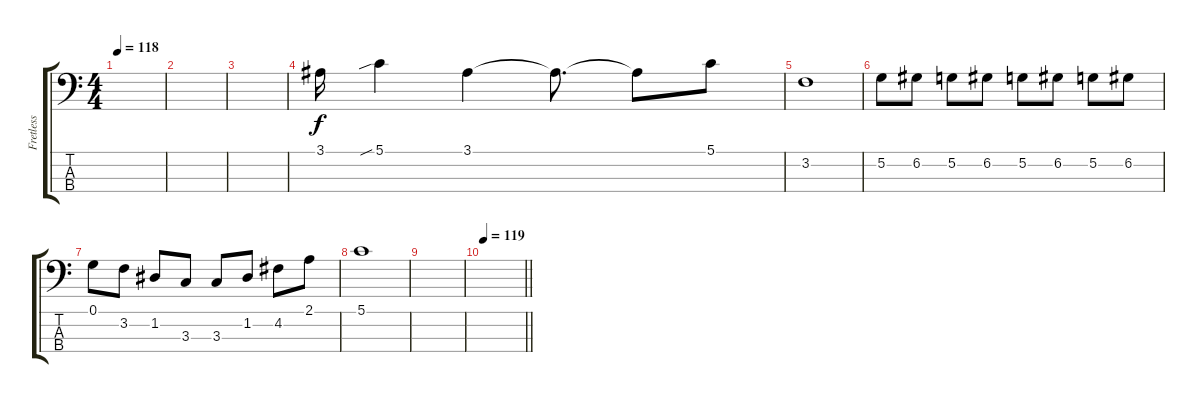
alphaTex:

\track ("Fretless" "Fretless") {instrument fretlessbass}
\staff {score tabs}
\tuning (G2 D2 A1 E1) {hide}
\ts (4 4)
\tempo 118
\clef f4
\ks c
|
|
|
3.1.16 5.1{sib}.4 3.1.4 3.1{t}.8{d} 3.1{t}.8 5.1.8 |
3.2.1 |
5.2.8 6.2.8 5.2.8 6.2.8 5.2.8 6.2.8 5.2.8 6.2.8 |
0.1.8 3.2.8 1.2.8 3.3.8 3.3.8 1.2.8 4.2.8 2.1.8 |
5.1.1 |
|
\tempo 119
\barLineRight lightlight
